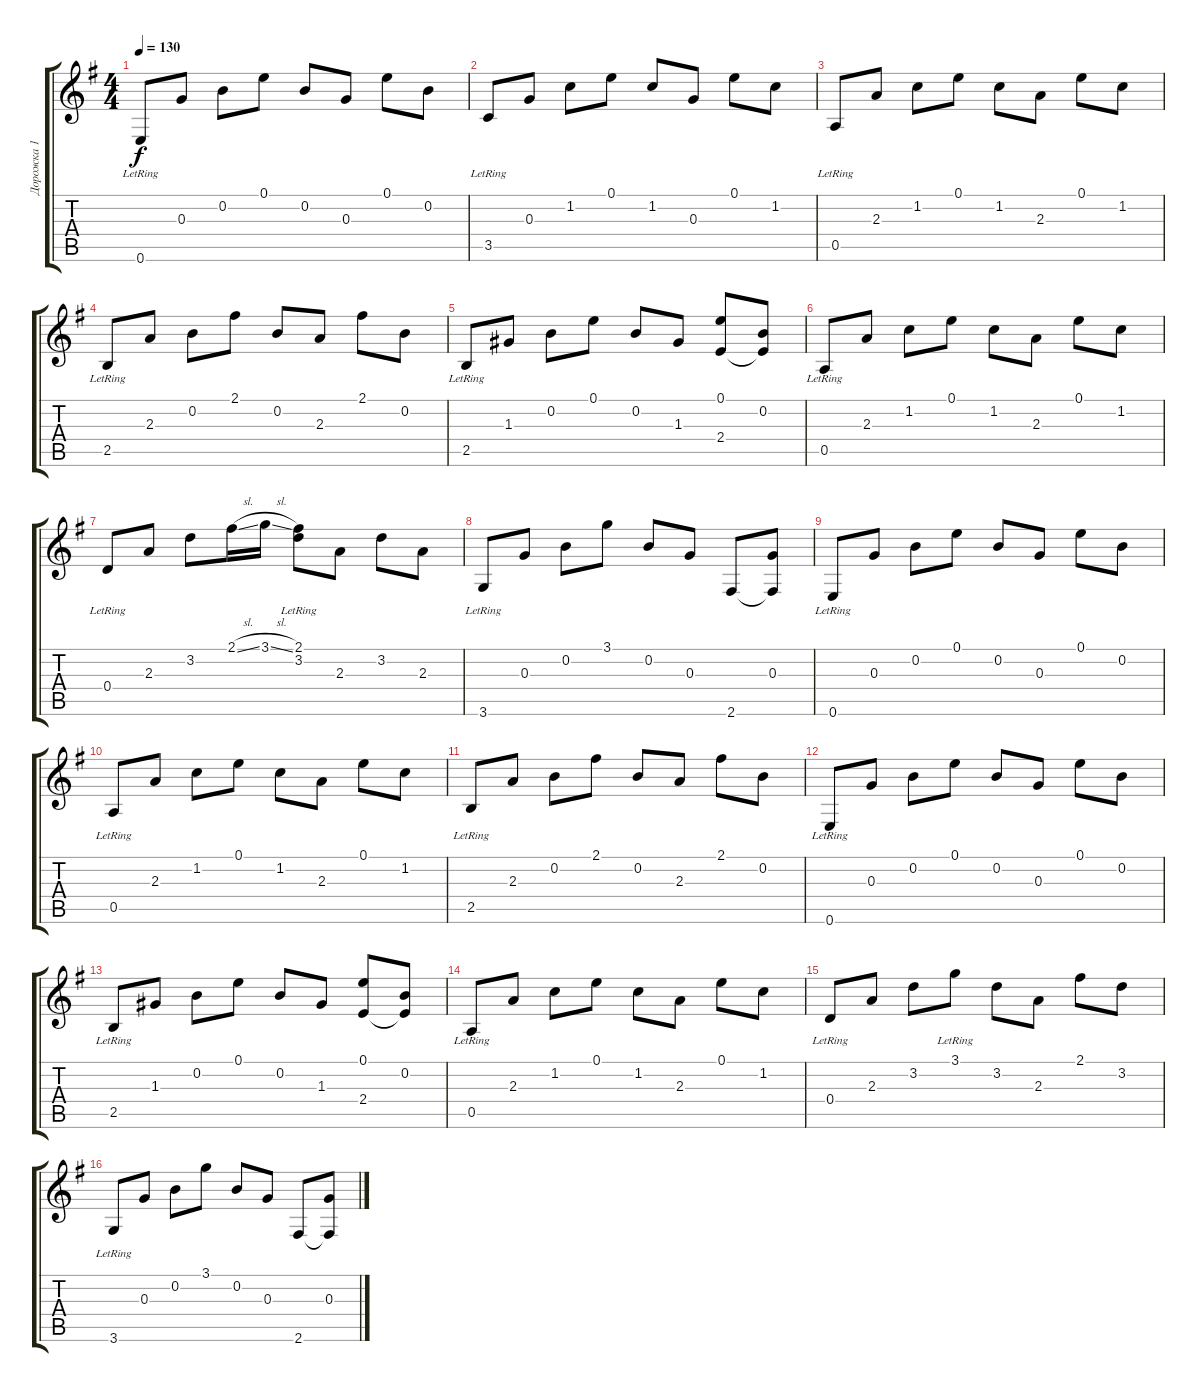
\track ("Дорожка 1" "Дорожка 1") {instrument acousticguitarsteel}
\staff {score tabs}
\tuning (E4 B3 G3 D3 A2 E2) {hide}
\ts (4 4)
\tempo 130
\clef g2
\ks eminor
0.6{lr}.8{dy f} 0.3.8 0.2.8 0.1.8 0.2.8 0.3.8 0.1.8 0.2.8 |
3.5{lr}.8 0.3.8 1.2.8 0.1.8 1.2.8 0.3.8 0.1.8 1.2.8 |
0.5{lr}.8 2.3.8 1.2.8 0.1.8 1.2.8 2.3.8 0.1.8 1.2.8 |
2.5{lr}.8 2.3.8 0.2.8 2.1.8 0.2.8 2.3.8 2.1.8 0.2.8 |
2.5{lr}.8 1.3.8 0.2.8 0.1.8 0.2.8 1.3.8 (0.1 2.4).8 (0.2 2.4{t}).8 |
0.5{lr}.8 2.3.8 1.2.8 0.1.8 1.2.8 2.3.8 0.1.8 1.2.8 |
0.4{lr}.8 2.3.8 3.2.8 2.1{sl}.16 3.1{sl}.16 (2.1{lr} 3.2).8 2.3.8 3.2.8 2.3.8 |
3.6{lr}.8 0.3.8 0.2.8 3.1.8 0.2.8 0.3.8 2.6.8 (0.3 2.6{t}).8 |
0.6{lr}.8 0.3.8 0.2.8 0.1.8 0.2.8 0.3.8 0.1.8 0.2.8 |
0.5{lr}.8 2.3.8 1.2.8 0.1.8 1.2.8 2.3.8 0.1.8 1.2.8 |
2.5{lr}.8 2.3.8 0.2.8 2.1.8 0.2.8 2.3.8 2.1.8 0.2.8 |
0.6{lr}.8 0.3.8 0.2.8 0.1.8 0.2.8 0.3.8 0.1.8 0.2.8 |
2.5{lr}.8 1.3.8 0.2.8 0.1.8 0.2.8 1.3.8 (0.1 2.4).8 (0.2 2.4{t}).8 |
0.5{lr}.8 2.3.8 1.2.8 0.1.8 1.2.8 2.3.8 0.1.8 1.2.8 |
0.4{lr}.8 2.3.8 3.2.8 3.1{lr}.8 3.2.8 2.3.8 2.1.8 3.2.8 |
3.6{lr}.8 0.3.8 0.2.8 3.1.8 0.2.8 0.3.8 2.6.8 (0.3 2.6{t}).8
